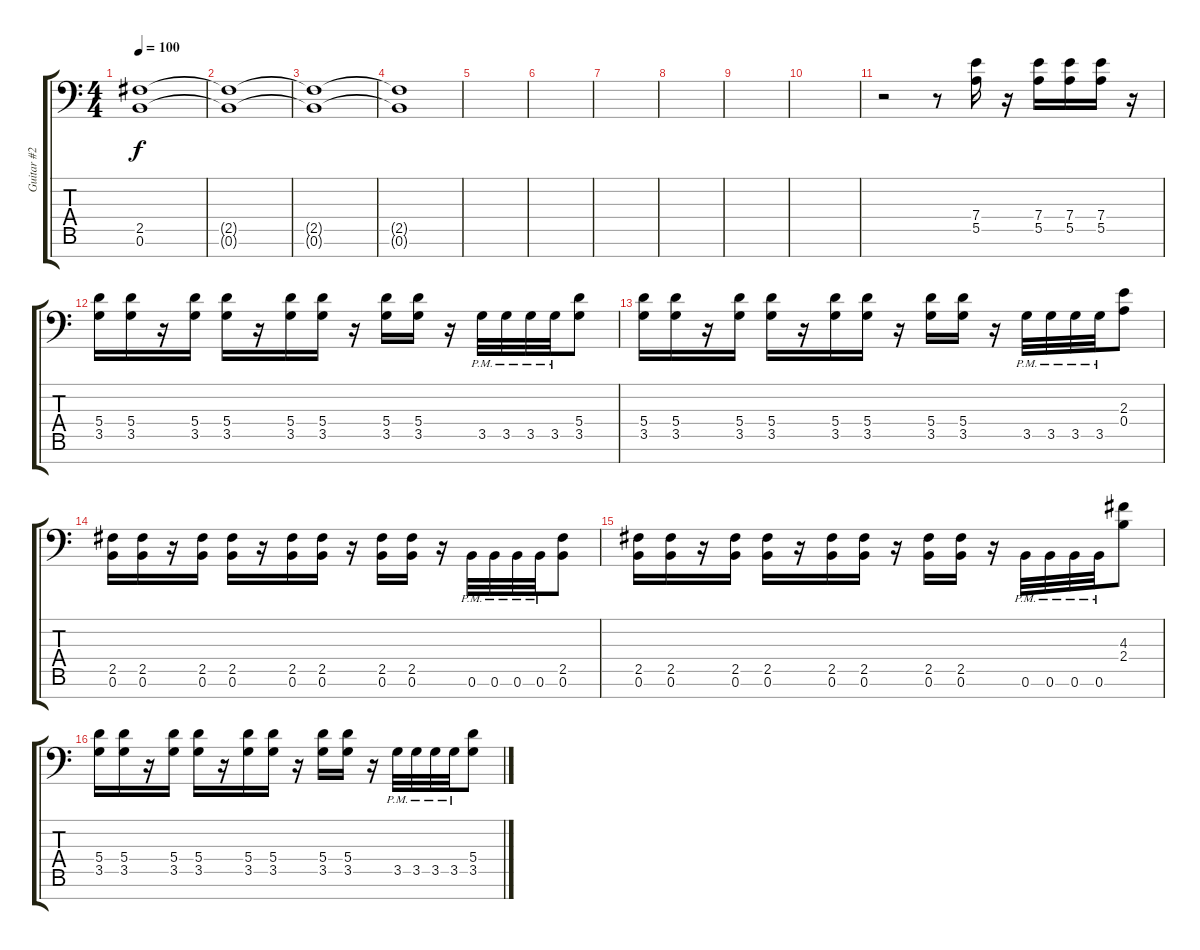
\track ("Guitar #2" "Guitar #2") {instrument distortionguitar}
\staff {score tabs}
\tuning (B3 Gb3 D3 A2 E2 B1 Gb1) {hide}
\ts (4 4)
\tempo 100
\clef f4
\ks c
(2.5{t} 0.6{t}).1{dy f} |
(2.5{t} 0.6{t}).1 |
(2.5{t} 0.6{t}).1 |
(2.5{t} 0.6{t}).1 |
|
|
|
|
|
|
r.2 r.8 (7.4 5.5).16 r.16 (7.4 5.5).16 (7.4 5.5).16 (7.4 5.5).16 r.16 |
(5.4 3.5).16 (5.4 3.5).16 r.16 (5.4 3.5).16 (5.4 3.5).16 r.16 (5.4 3.5).16 (5.4 3.5).16 r.16 (5.4 3.5).16 (5.4 3.5).16 r.16 3.5{pm}.32 3.5{pm}.32 3.5{pm}.32 3.5{pm}.32 (5.4 3.5).8 |
(5.4 3.5).16 (5.4 3.5).16 r.16 (5.4 3.5).16 (5.4 3.5).16 r.16 (5.4 3.5).16 (5.4 3.5).16 r.16 (5.4 3.5).16 (5.4 3.5).16 r.16 3.5{pm}.32 3.5{pm}.32 3.5{pm}.32 3.5{pm}.32 (2.3 0.4).8 |
(2.5 0.6).16 (2.5 0.6).16 r.16 (2.5 0.6).16 (2.5 0.6).16 r.16 (2.5 0.6).16 (2.5 0.6).16 r.16 (2.5 0.6).16 (2.5 0.6).16 r.16 0.6{pm}.32 0.6{pm}.32 0.6{pm}.32 0.6{pm}.32 (2.5 0.6).8 |
(2.5 0.6).16 (2.5 0.6).16 r.16 (2.5 0.6).16 (2.5 0.6).16 r.16 (2.5 0.6).16 (2.5 0.6).16 r.16 (2.5 0.6).16 (2.5 0.6).16 r.16 0.6{pm}.32 0.6{pm}.32 0.6{pm}.32 0.6{pm}.32 (4.3 2.4).8 |
(5.4 3.5).16 (5.4 3.5).16 r.16 (5.4 3.5).16 (5.4 3.5).16 r.16 (5.4 3.5).16 (5.4 3.5).16 r.16 (5.4 3.5).16 (5.4 3.5).16 r.16 3.5{pm}.32 3.5{pm}.32 3.5{pm}.32 3.5{pm}.32 (5.4 3.5).8
